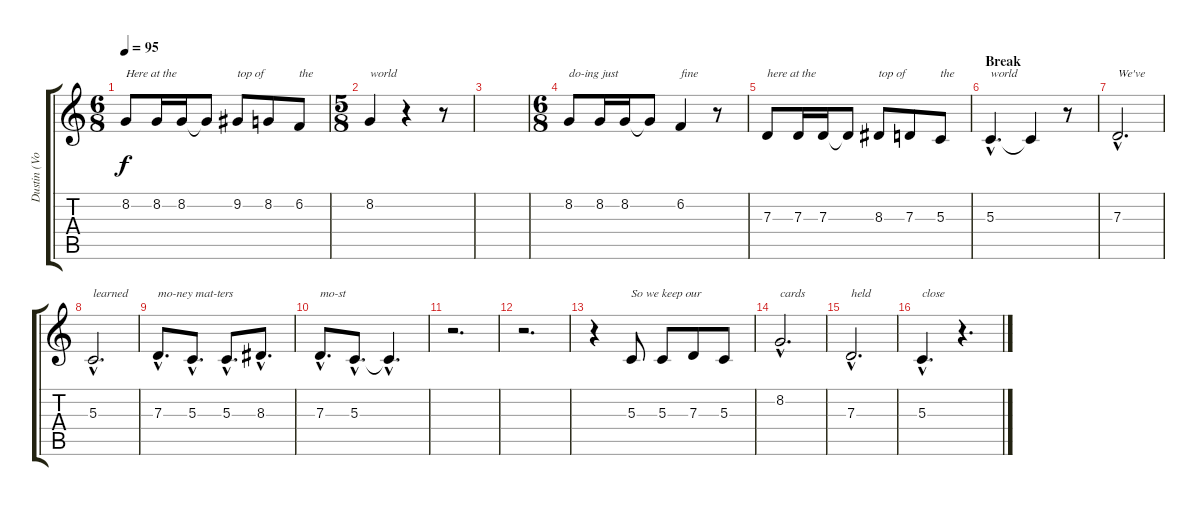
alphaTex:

\track ("Dustin (Voice)" "Dustin (Vo") {instrument oboe}
\staff {score tabs}
\tuning (E4 B3 G3 D3 A2 E2) {hide}
\ts (6 8)
\tempo 95
\clef g2
\ks c
8.2.8{txt "Here at the" dy f} 8.2.16 8.2.16 8.2{t}.8 9.2.8{txt "top of"} 8.2.8 6.2.8{txt "the"} |
\ts (5 8)
8.2.4{txt "world"} r.4 r.8 |
|
\ts (6 8)
8.2.8{txt "do-ing just"} 8.2.16 8.2.16 8.2{t}.8 6.2.4{txt "fine"} r.8 |
7.3.8{txt "here at the"} 7.3.16 7.3.16 7.3{t}.8 8.3.8{txt "top of"} 7.3.8 5.3.8{txt "the"} |
\section ("" "Break")
5.3{hac}.4{d txt "world"} 5.3{t}.4 r.8 |
7.3{hac}.2{d txt "We've"} |
5.3{hac}.2{d txt "learned"} |
7.3{hac}.8{d txt "mo-ney mat-ters"} 5.3{hac}.8{d} 5.3{hac}.8{d} 8.3{hac}.8{d} |
7.3{hac}.8{d txt "mo-st"} 5.3{hac}.8{d} 5.3{hac t}.4{d} |
r.2{d} |
r.2{d} |
r.4 5.3.8{txt "So we keep our"} 5.3.8 7.3.8 5.3.8 |
8.2{hac}.2{d txt "cards"} |
7.3{hac}.2{d txt "held"} |
5.3{hac}.4{d txt "close"} r.4{d}
